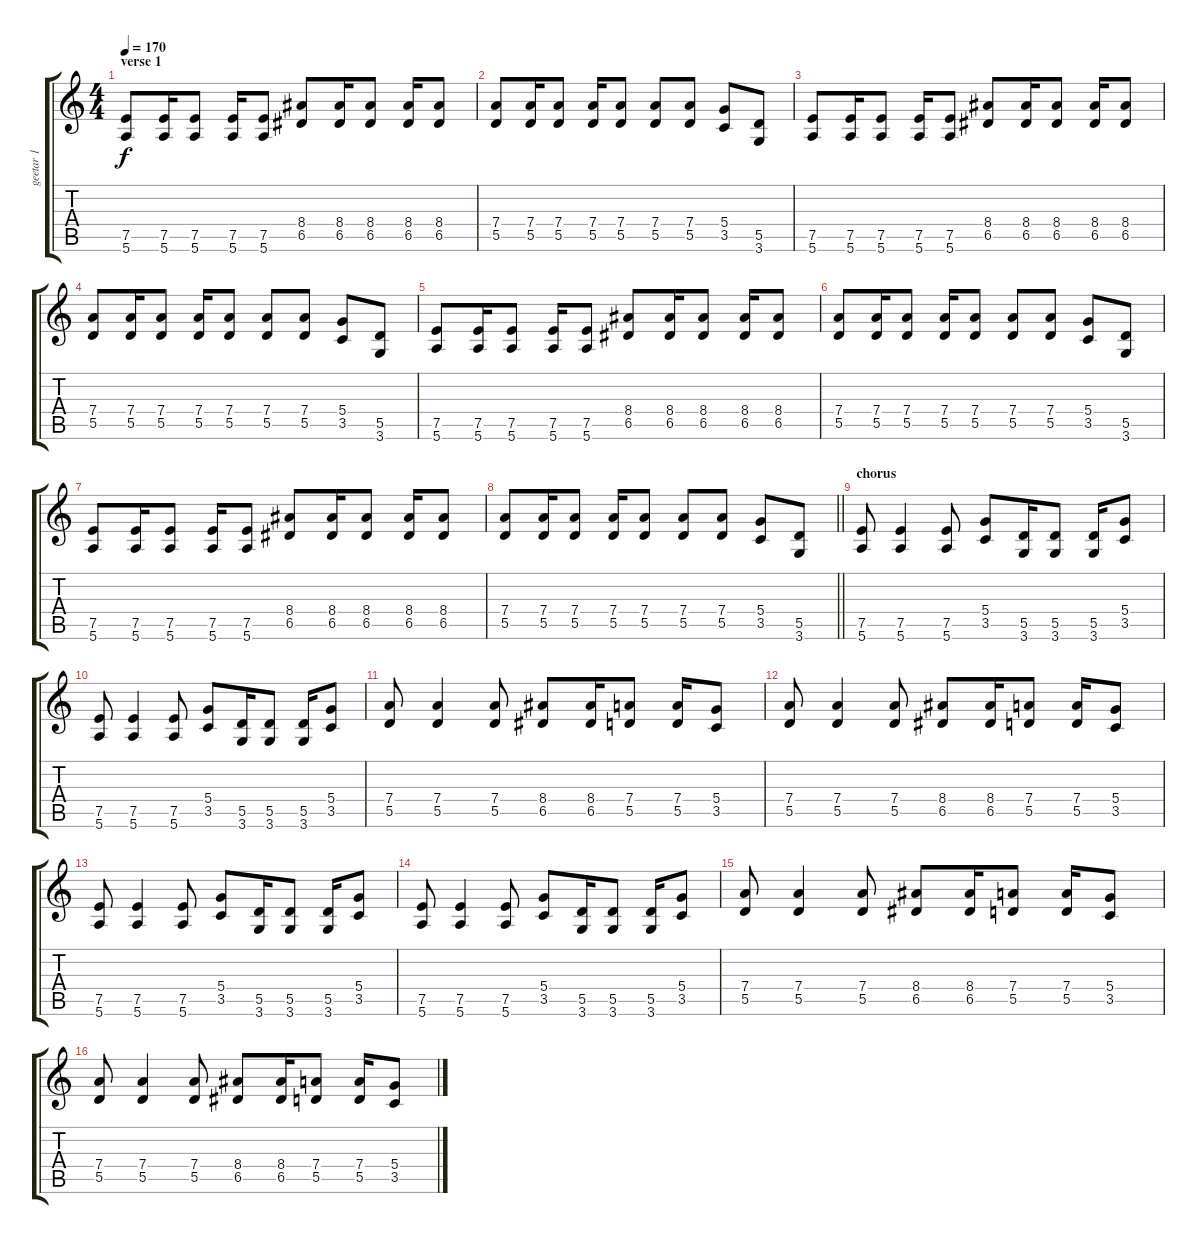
\track ("geetar 1" "geetar 1") {instrument distortionguitar}
\staff {score tabs}
\tuning (E4 B3 G3 D3 A2 E2) {hide}
\ts (4 4)
\section ("" "verse 1")
\tempo 170
\clef g2
\ks c
(7.5 5.6).8{dy f} (7.5 5.6).16 (7.5 5.6).8 (7.5 5.6).16 (7.5 5.6).8 (8.4 6.5).8 (8.4 6.5).16 (8.4 6.5).8 (8.4 6.5).16 (8.4 6.5).8 |
(7.4 5.5).8 (7.4 5.5).16 (7.4 5.5).8 (7.4 5.5).16 (7.4 5.5).8 (7.4 5.5).8 (7.4 5.5).8 (5.4 3.5).8 (5.5 3.6).8 |
(7.5 5.6).8 (7.5 5.6).16 (7.5 5.6).8 (7.5 5.6).16 (7.5 5.6).8 (8.4 6.5).8 (8.4 6.5).16 (8.4 6.5).8 (8.4 6.5).16 (8.4 6.5).8 |
(7.4 5.5).8 (7.4 5.5).16 (7.4 5.5).8 (7.4 5.5).16 (7.4 5.5).8 (7.4 5.5).8 (7.4 5.5).8 (5.4 3.5).8 (5.5 3.6).8 |
(7.5 5.6).8 (7.5 5.6).16 (7.5 5.6).8 (7.5 5.6).16 (7.5 5.6).8 (8.4 6.5).8 (8.4 6.5).16 (8.4 6.5).8 (8.4 6.5).16 (8.4 6.5).8 |
(7.4 5.5).8 (7.4 5.5).16 (7.4 5.5).8 (7.4 5.5).16 (7.4 5.5).8 (7.4 5.5).8 (7.4 5.5).8 (5.4 3.5).8 (5.5 3.6).8 |
(7.5 5.6).8 (7.5 5.6).16 (7.5 5.6).8 (7.5 5.6).16 (7.5 5.6).8 (8.4 6.5).8 (8.4 6.5).16 (8.4 6.5).8 (8.4 6.5).16 (8.4 6.5).8 |
\barLineRight lightlight
(7.4 5.5).8 (7.4 5.5).16 (7.4 5.5).8 (7.4 5.5).16 (7.4 5.5).8 (7.4 5.5).8 (7.4 5.5).8 (5.4 3.5).8 (5.5 3.6).8 |
\section ("" "chorus")
(7.5 5.6).8 (7.5 5.6).4 (7.5 5.6).8 (5.4 3.5).8 (5.5 3.6).16 (5.5 3.6).8 (5.5 3.6).16 (5.4 3.5).8 |
(7.5 5.6).8 (7.5 5.6).4 (7.5 5.6).8 (5.4 3.5).8 (5.5 3.6).16 (5.5 3.6).8 (5.5 3.6).16 (5.4 3.5).8 |
(7.4 5.5).8 (7.4 5.5).4 (7.4 5.5).8 (8.4 6.5).8 (8.4 6.5).16 (7.4 5.5).8 (7.4 5.5).16 (5.4 3.5).8 |
(7.4 5.5).8 (7.4 5.5).4 (7.4 5.5).8 (8.4 6.5).8 (8.4 6.5).16 (7.4 5.5).8 (7.4 5.5).16 (5.4 3.5).8 |
(7.5 5.6).8 (7.5 5.6).4 (7.5 5.6).8 (5.4 3.5).8 (5.5 3.6).16 (5.5 3.6).8 (5.5 3.6).16 (5.4 3.5).8 |
(7.5 5.6).8 (7.5 5.6).4 (7.5 5.6).8 (5.4 3.5).8 (5.5 3.6).16 (5.5 3.6).8 (5.5 3.6).16 (5.4 3.5).8 |
(7.4 5.5).8 (7.4 5.5).4 (7.4 5.5).8 (8.4 6.5).8 (8.4 6.5).16 (7.4 5.5).8 (7.4 5.5).16 (5.4 3.5).8 |
(7.4 5.5).8 (7.4 5.5).4 (7.4 5.5).8 (8.4 6.5).8 (8.4 6.5).16 (7.4 5.5).8 (7.4 5.5).16 (5.4 3.5).8
